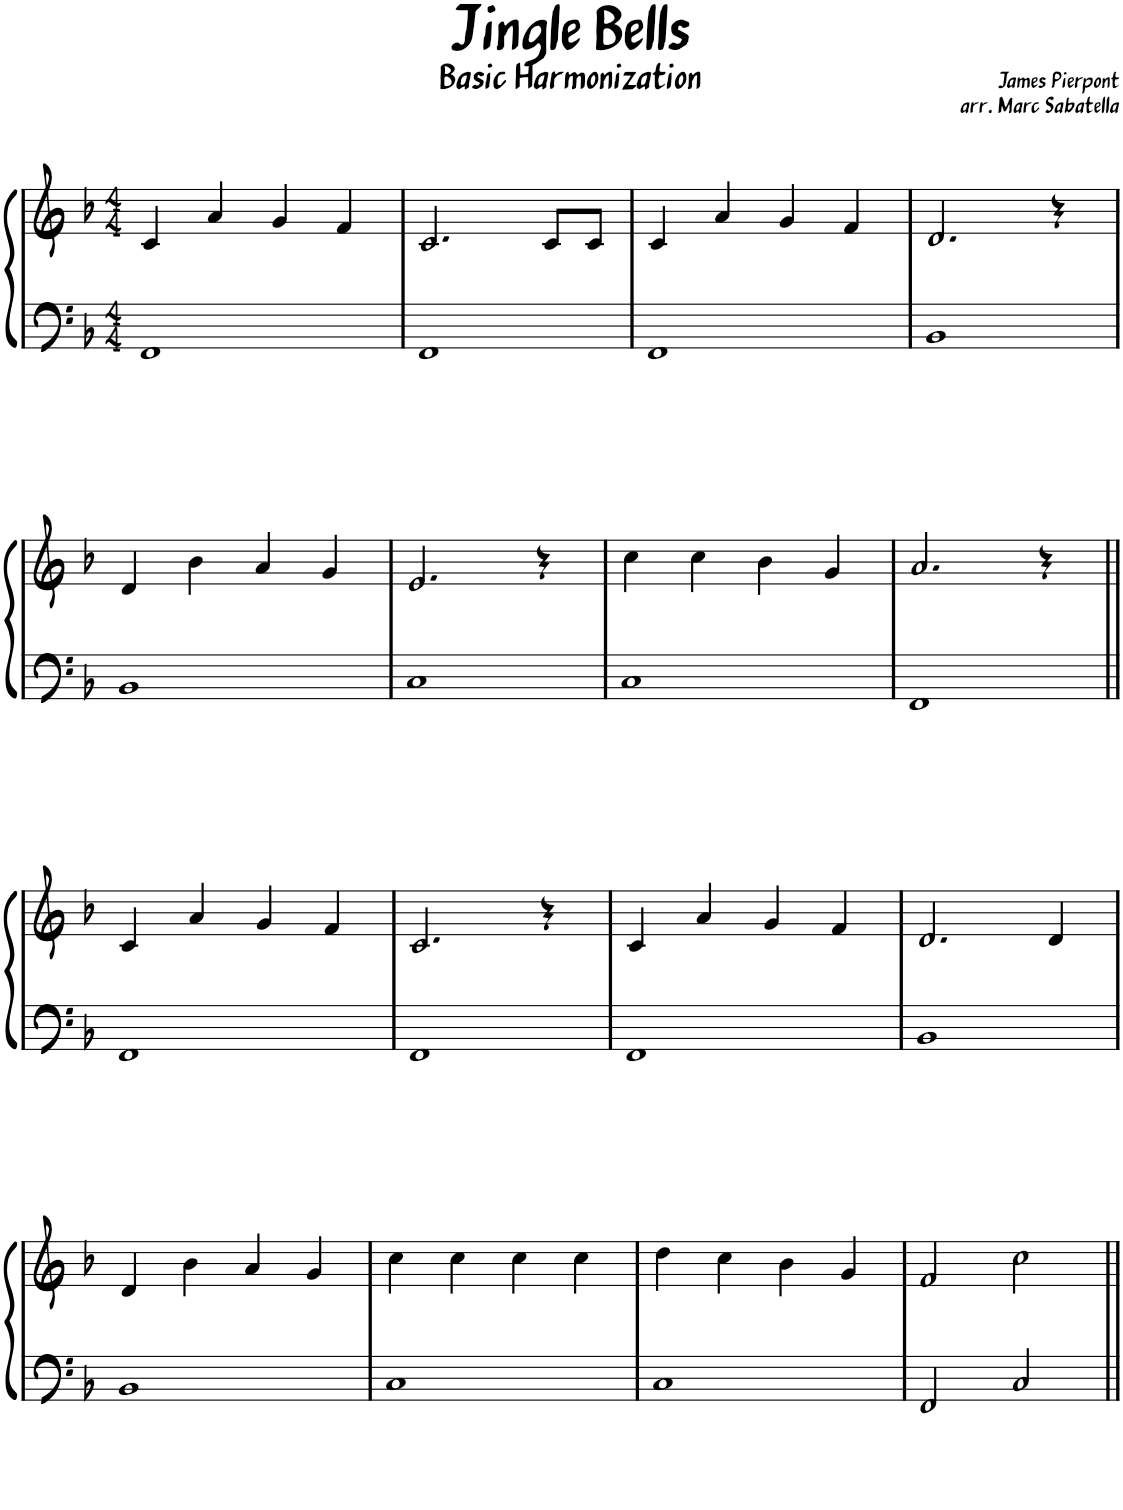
**kern	**kern
*part1	*part1
*staff2	*staff1
*I"Piano	*
*I'Pno.	*
*clefF4	*clefG2
*k[b-]	*k[b-]
*M4/4	*M4/4
=1	=1
1FF	4c/
.	4a/
.	4g/
.	4f/
=2	=2
1FF	2.c/
.	8c/L
.	8c/J
=3	=3
1FF	4c/
.	4a/
.	4g/
.	4f/
=4	=4
1BB-	2.d/
.	4r
!!LO:LB:g=z
=5	=5
1BB-	4d/
.	4b-\
.	4a/
.	4g/
=6	=6
1C	2.e/
.	4r
=7	=7
1C	4cc\
.	4cc\
.	4b-\
.	4g/
=8	=8
1FF	2.a/
.	4r
!!LO:LB:g=z
=9||	=9||
1FF	4c/
.	4a/
.	4g/
.	4f/
=10	=10
1FF	2.c/
.	4r
=11	=11
1FF	4c/
.	4a/
.	4g/
.	4f/
=12	=12
1BB-	2.d/
.	4d/
!!LO:LB:g=z
=13	=13
1BB-	4d/
.	4b-\
.	4a/
.	4g/
=14	=14
1C	4cc\
.	4cc\
.	4cc\
.	4cc\
=15	=15
1C	4dd\
.	4cc\
.	4b-\
.	4g/
=16	=16
2FF/	2f/
2C/	2cc\
=||	=||
*-	*-
